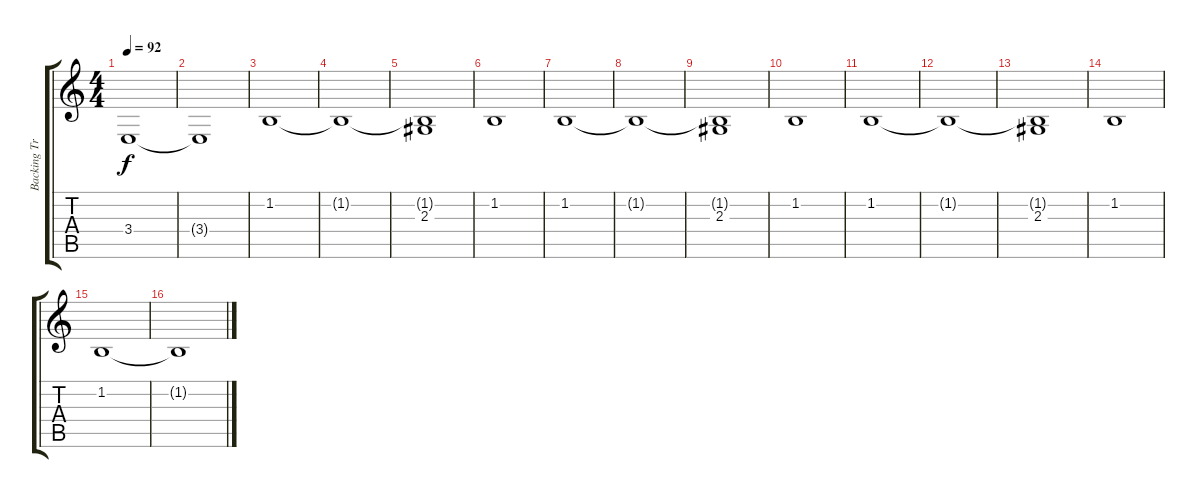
\track ("Backing Track" "Backing Tr") {instrument stringensemble1}
\staff {score tabs}
\tuning (Eb4 Bb3 Gb3 Db3 Ab2 Eb2) {hide}
\ts (4 4)
\tempo 92
\clef g2
\ks c
3.4.1{dy f} |
3.4{t}.1 |
1.2.1{volume 13} |
1.2{t}.1 |
(1.2{t} 2.3).1 |
1.2.1 |
1.2.1 |
1.2{t}.1 |
(1.2{t} 2.3).1 |
1.2.1 |
1.2.1 |
1.2{t}.1 |
(1.2{t} 2.3).1 |
1.2.1 |
1.2.1{volume 10} |
1.2{t}.1
